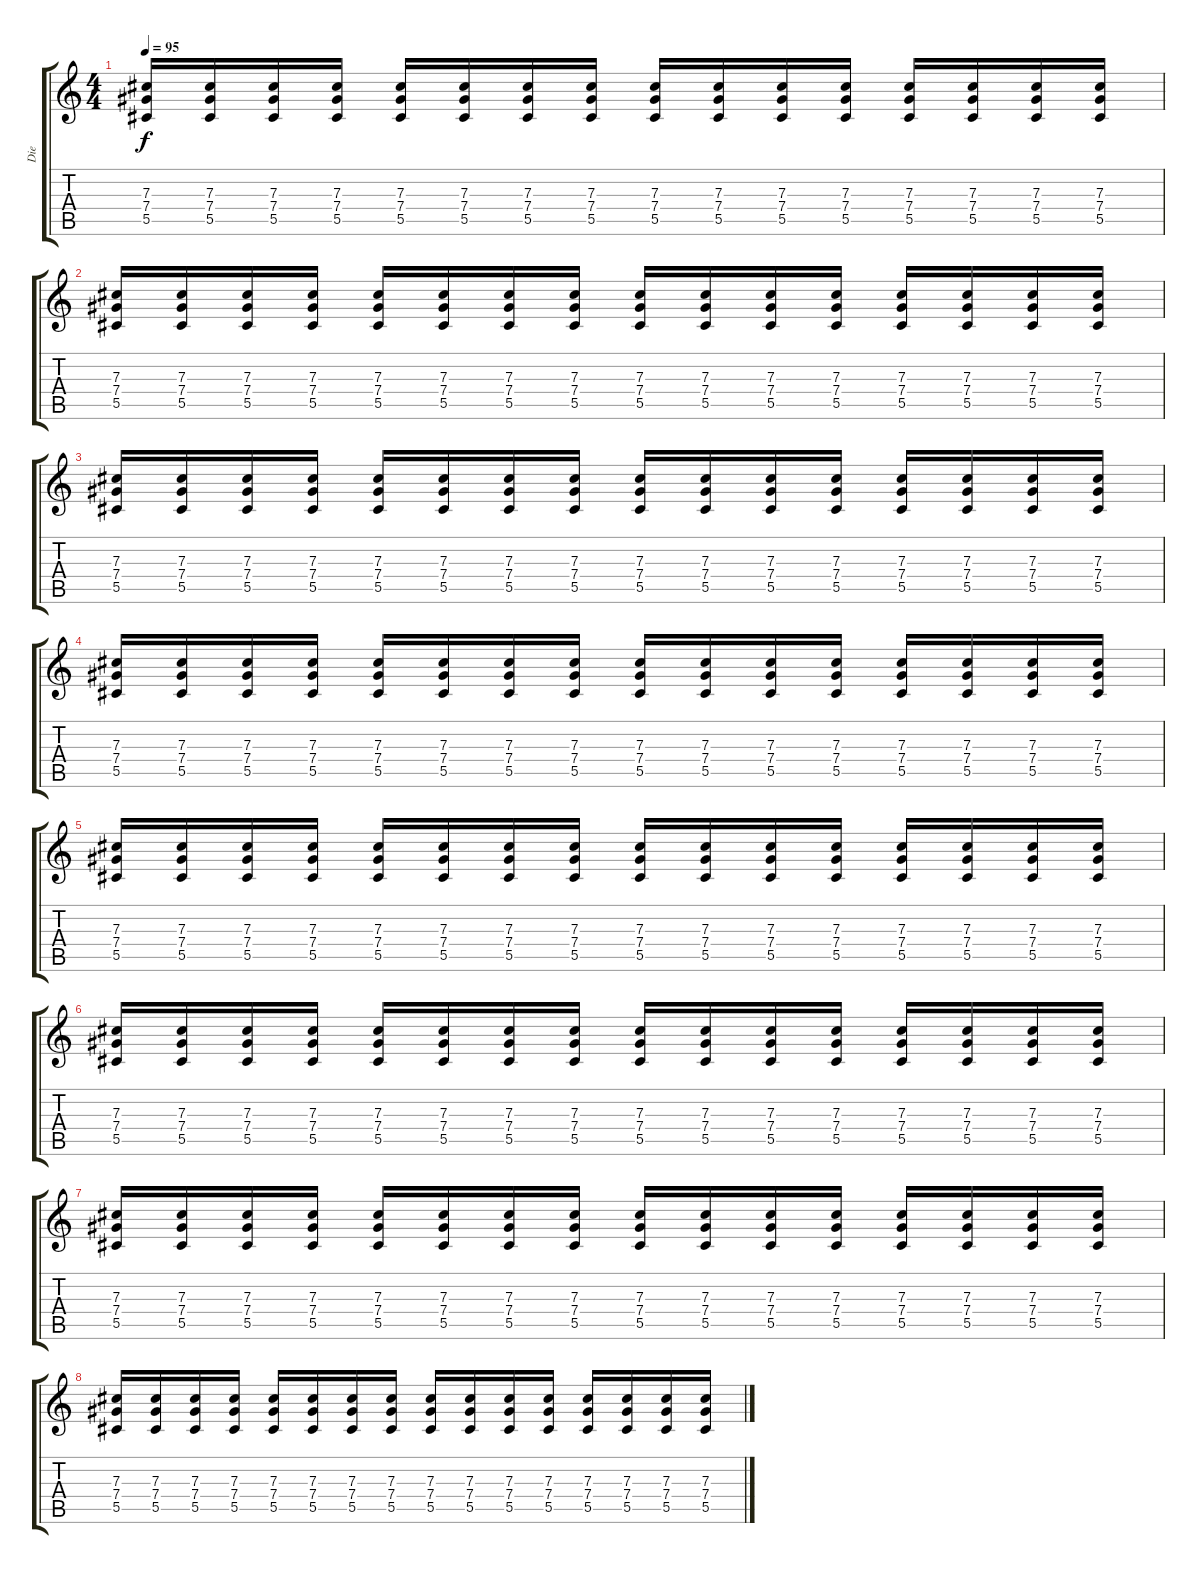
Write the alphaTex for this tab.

\track ("Die" "Die") {instrument distortionguitar}
\staff {score tabs}
\tuning (Eb4 Bb3 Gb3 Db3 Ab2 Db2) {hide}
\ts (4 4)
\tempo 95
\clef g2
\ks c
(7.3 7.4 5.5).16{dy f volume 13 instrument electricguitarjazz} (7.3 7.4 5.5).16 (7.3 7.4 5.5).16 (7.3 7.4 5.5).16 (7.3 7.4 5.5).16 (7.3 7.4 5.5).16 (7.3 7.4 5.5).16 (7.3 7.4 5.5).16 (7.3 7.4 5.5).16 (7.3 7.4 5.5).16 (7.3 7.4 5.5).16 (7.3 7.4 5.5).16 (7.3 7.4 5.5).16 (7.3 7.4 5.5).16 (7.3 7.4 5.5).16 (7.3 7.4 5.5).16 |
(7.3 7.4 5.5).16 (7.3 7.4 5.5).16 (7.3 7.4 5.5).16 (7.3 7.4 5.5).16 (7.3 7.4 5.5).16 (7.3 7.4 5.5).16 (7.3 7.4 5.5).16 (7.3 7.4 5.5).16 (7.3 7.4 5.5).16 (7.3 7.4 5.5).16 (7.3 7.4 5.5).16 (7.3 7.4 5.5).16 (7.3 7.4 5.5).16 (7.3 7.4 5.5).16 (7.3 7.4 5.5).16 (7.3 7.4 5.5).16 |
(7.3 7.4 5.5).16 (7.3 7.4 5.5).16 (7.3 7.4 5.5).16 (7.3 7.4 5.5).16 (7.3 7.4 5.5).16 (7.3 7.4 5.5).16 (7.3 7.4 5.5).16 (7.3 7.4 5.5).16 (7.3 7.4 5.5).16 (7.3 7.4 5.5).16 (7.3 7.4 5.5).16 (7.3 7.4 5.5).16 (7.3 7.4 5.5).16 (7.3 7.4 5.5).16 (7.3 7.4 5.5).16 (7.3 7.4 5.5).16 |
(7.3 7.4 5.5).16 (7.3 7.4 5.5).16 (7.3 7.4 5.5).16 (7.3 7.4 5.5).16 (7.3 7.4 5.5).16 (7.3 7.4 5.5).16 (7.3 7.4 5.5).16 (7.3 7.4 5.5).16 (7.3 7.4 5.5).16 (7.3 7.4 5.5).16 (7.3 7.4 5.5).16 (7.3 7.4 5.5).16 (7.3 7.4 5.5).16 (7.3 7.4 5.5).16 (7.3 7.4 5.5).16 (7.3 7.4 5.5).16 |
(7.3 7.4 5.5).16 (7.3 7.4 5.5).16 (7.3 7.4 5.5).16 (7.3 7.4 5.5).16 (7.3 7.4 5.5).16 (7.3 7.4 5.5).16 (7.3 7.4 5.5).16 (7.3 7.4 5.5).16 (7.3 7.4 5.5).16 (7.3 7.4 5.5).16 (7.3 7.4 5.5).16 (7.3 7.4 5.5).16 (7.3 7.4 5.5).16 (7.3 7.4 5.5).16 (7.3 7.4 5.5).16 (7.3 7.4 5.5).16 |
(7.3 7.4 5.5).16 (7.3 7.4 5.5).16 (7.3 7.4 5.5).16 (7.3 7.4 5.5).16 (7.3 7.4 5.5).16 (7.3 7.4 5.5).16 (7.3 7.4 5.5).16 (7.3 7.4 5.5).16 (7.3 7.4 5.5).16 (7.3 7.4 5.5).16 (7.3 7.4 5.5).16 (7.3 7.4 5.5).16 (7.3 7.4 5.5).16 (7.3 7.4 5.5).16 (7.3 7.4 5.5).16 (7.3 7.4 5.5).16 |
(7.3 7.4 5.5).16 (7.3 7.4 5.5).16 (7.3 7.4 5.5).16 (7.3 7.4 5.5).16 (7.3 7.4 5.5).16 (7.3 7.4 5.5).16 (7.3 7.4 5.5).16 (7.3 7.4 5.5).16 (7.3 7.4 5.5).16 (7.3 7.4 5.5).16 (7.3 7.4 5.5).16 (7.3 7.4 5.5).16 (7.3 7.4 5.5).16 (7.3 7.4 5.5).16 (7.3 7.4 5.5).16 (7.3 7.4 5.5).16 |
(7.3 7.4 5.5).16 (7.3 7.4 5.5).16 (7.3 7.4 5.5).16 (7.3 7.4 5.5).16 (7.3 7.4 5.5).16 (7.3 7.4 5.5).16 (7.3 7.4 5.5).16 (7.3 7.4 5.5).16 (7.3 7.4 5.5).16 (7.3 7.4 5.5).16 (7.3 7.4 5.5).16 (7.3 7.4 5.5).16 (7.3 7.4 5.5).16 (7.3 7.4 5.5).16 (7.3 7.4 5.5).16 (7.3 7.4 5.5).16
